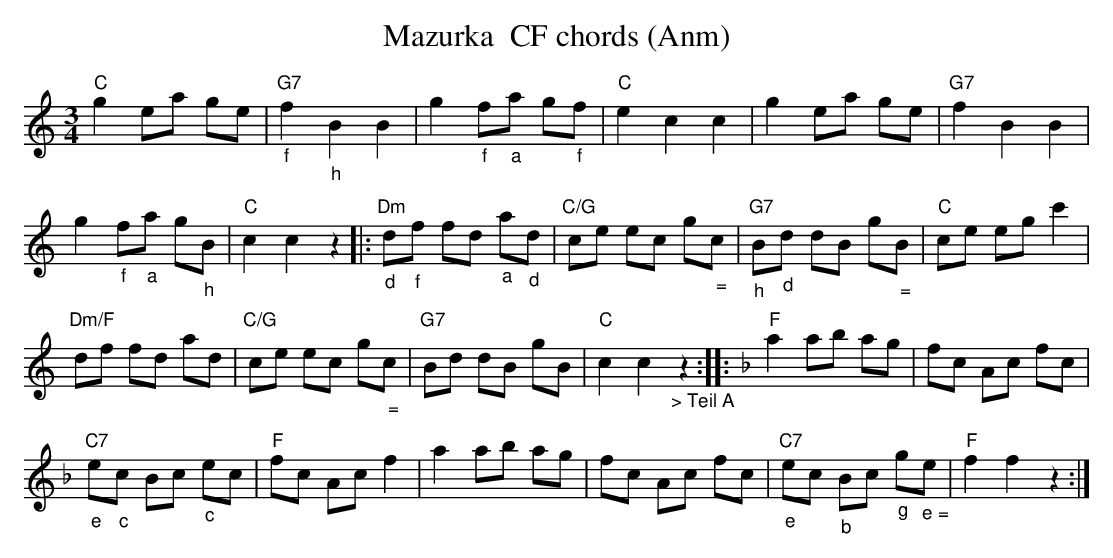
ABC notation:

X:1
T: Mazurka  CF chords (Anm)
M:3/4
L:1/8
K:C %%MIDI gchordon
"C"g2ea ge | "G7""_f"f2"_h"B2B2 | g2"_f"f"_a"a g"_f"f | "C"e2c2c2 | g2ea ge | "G7"f2B2B2 |
g2"_f"f"_a"a g"_h"B | "C"c2c2z2 |: "Dm""_d"d"_f"f fd "_a"a"_d"d | "C/G"ce ec g"_ ="c | "G7""_h"B"_d"d dB g"_ ="B | "C"ce eg c'2 |
"Dm/F"df fd ad | "C/G"ce ec g"_ ="c | "G7"Bd dB gB | "C"c2c2"_> Teil A"z2 :: [K:F] "F"a2 ab ag | fc Ac fc |
"C7""_e"e"_c"c Bc "_c"ec | "F"fc Acf2 | a2 ab ag | fc Ac fc | "C7""_e"ec "_b"Bc "_g"g"_ e ="e | "F"f2f2z2 :|
